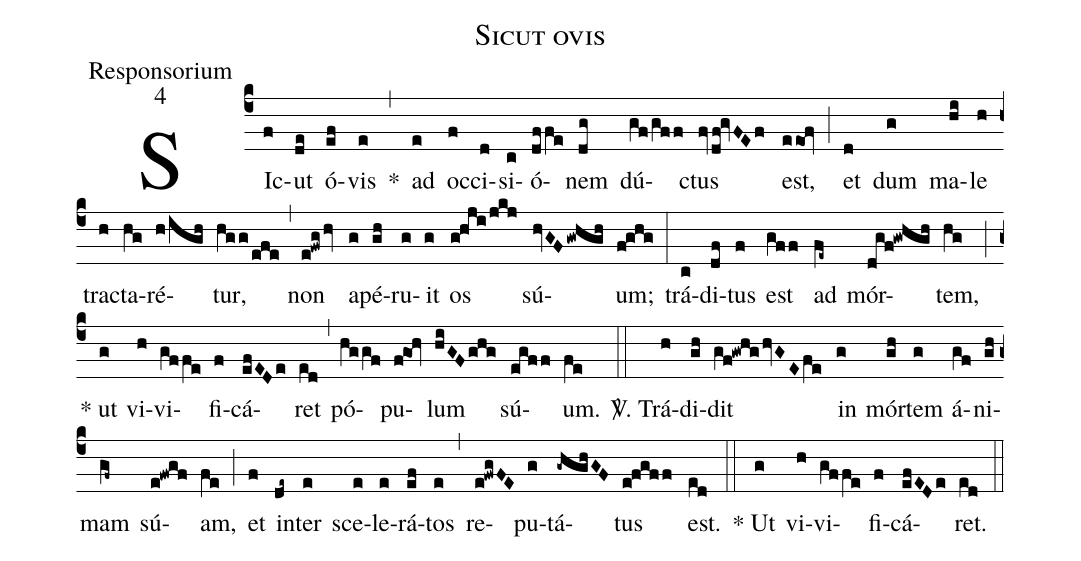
name:Sicut ovis;
office-part:Responsorium;
mode:4;
%%
(c4) SIc(f)ut(de) ó(ef)vis(e) *(,) ad(e) oc(f)ci(d)si(c)ó(dffe)nem(dg) dú(gf/gff)ctus(fv/df!gvFEf) est,(eeof) (;) et(d) dum(g) ma(hi)le(h) tra(h)cta(hg)ré(h/igh)tur,(hgg/efe) (,) non(e!fwg/hv) a(g)pé(gh)ru(g)it(g) os(g!hji/jkj) sú(hvGFgwhgh)um;(f!ghg) (:) trá(c)di(df)tus(f) est(gff) ad(fe~) mór(dgf!gwhgh)tem,(hg) (;) * ut(g) vi(h)vi(gffe)fi(f)cá(efEDe)ret(ed) (,) pó(hggf)pu(f@goh)lum(hiGF/ghg) sú(egff)um.(fe) (::) <sp>V/</sp>. Trá(h)di(gh)dit(gf!gwhg/hvGE/fe) in(g) mór(gh)tem(g) á(gf)ni(gh)mam(gf~) sú(e!fwgf)am,(fe) (;) et(f) in(de~)ter(e) sce(e)le(e)rá(ef)tos(e) (,) re(e!fwgFE)pu(g)tá(-ghghGF)tus(e!fgff) est.(ed) (::) * Ut(g) vi(h)vi(gffe)fi(f)cá(efEDe)ret.(ed) (::)
